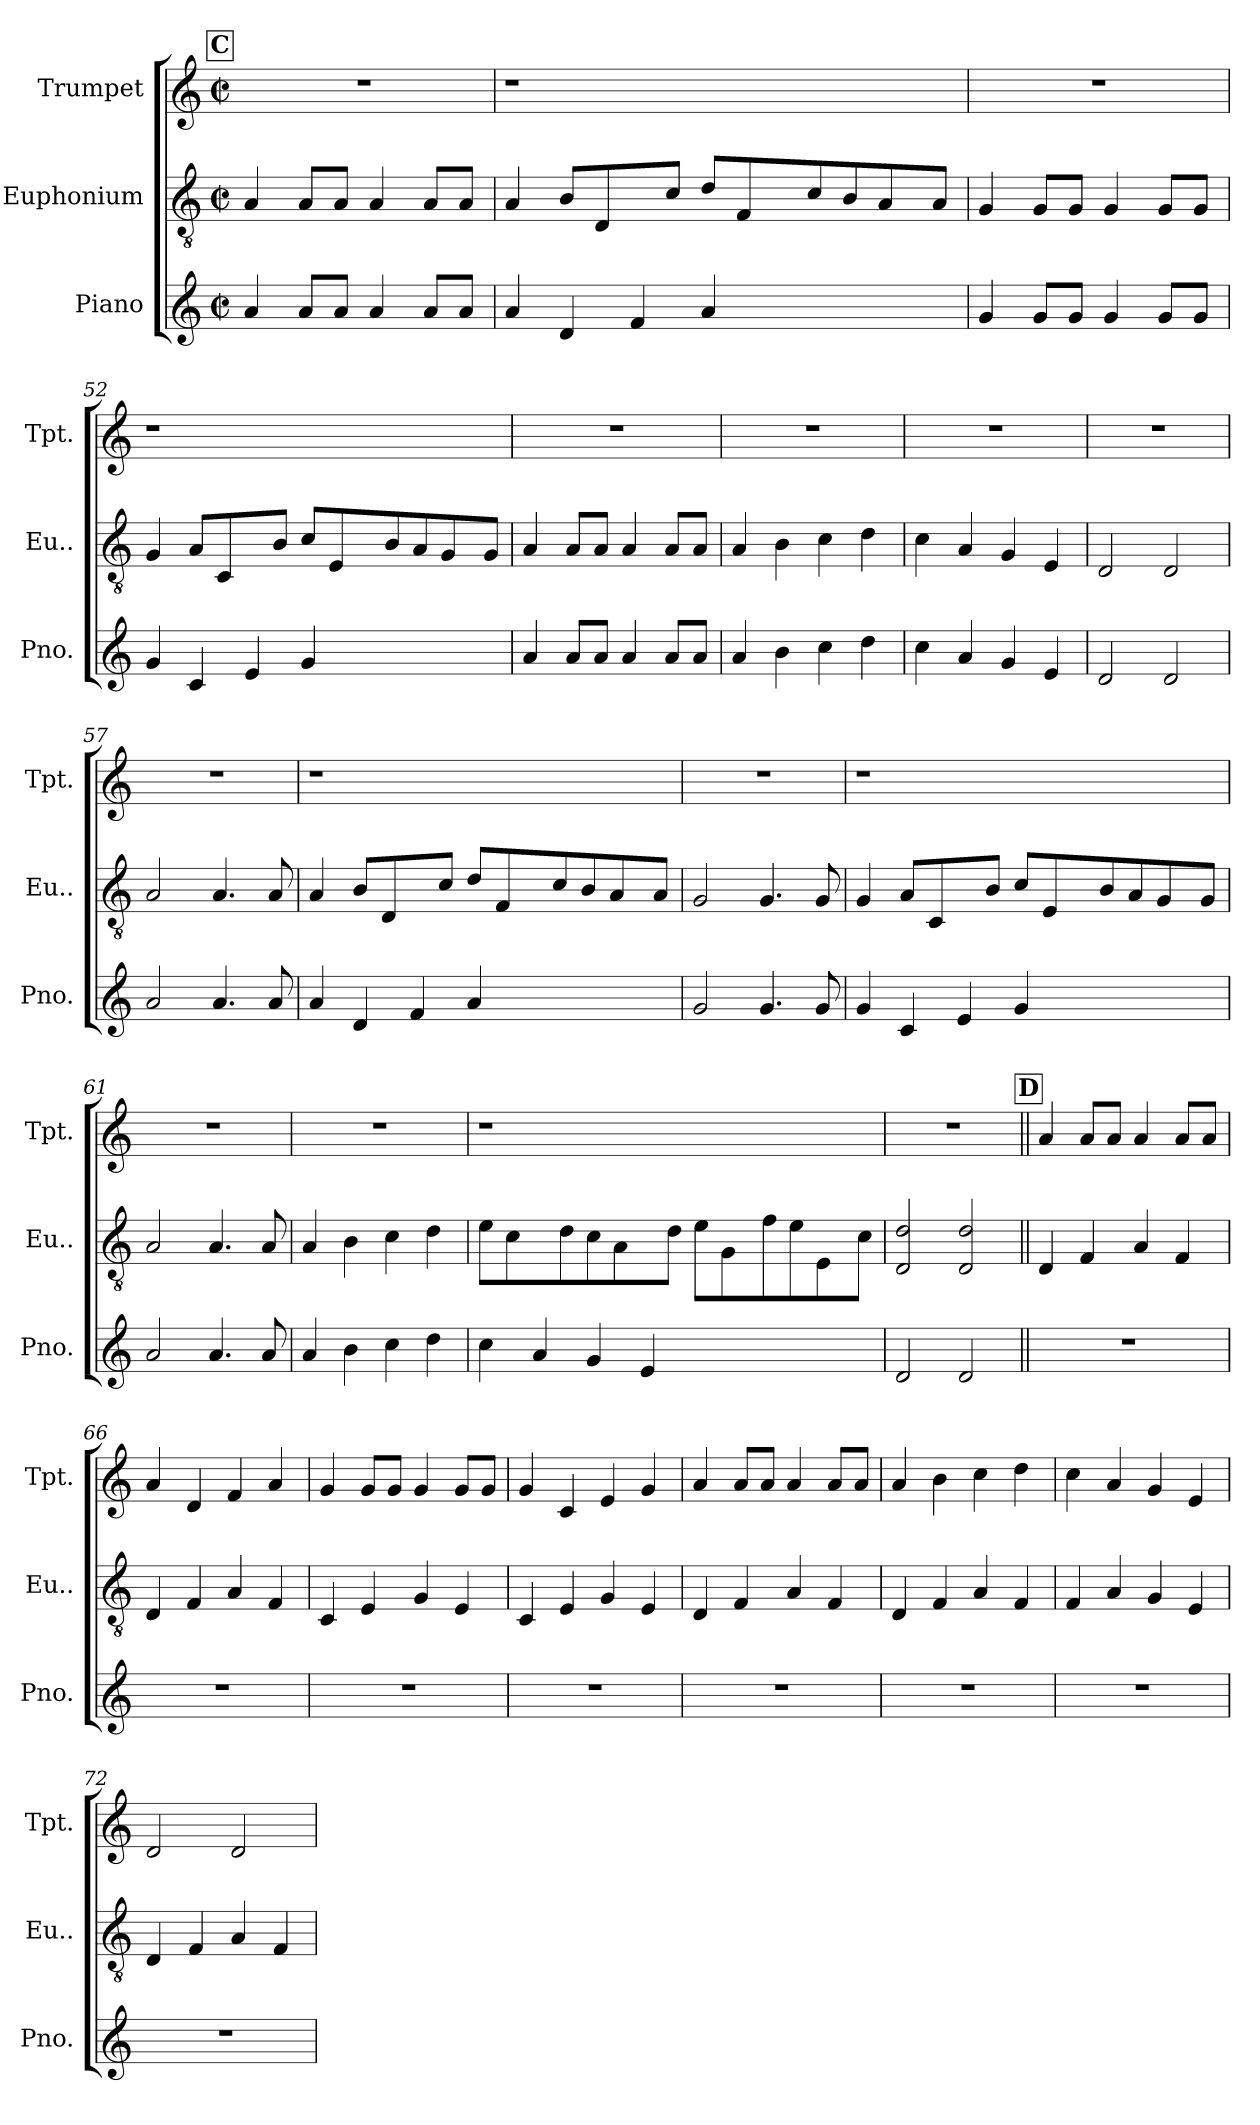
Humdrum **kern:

**kern	**kern	**kern
*part3	*part2	*part1
*staff3	*staff2	*staff1
*I"Piano	*I"Euphonium	*I"Trumpet
*I'Pno.	*I'Eu..	*I'Tpt.
*clefG2	*clefGv2	*clefG2
*	*ITrd1c2	*ITrd1c2
*k[]	*k[b-e-]	*k[b-e-]
*M2/2	*M2/2	*M2/2
*met(c|)	*met(c|)	*met(c|)
!!LO:REH:place=s1:a:B:fs=14:t=C
=49	=49	=49
4a	4G	1r
8aL	8GL	.
8aJ	8GJ	.
4a	4G	.
8aL	8GL	.
8aJ	8GJ	.
=50	=50	=50
4a	4G	1r
4d	8A!L	.
.	4C	.
4f	.	.
.	8B-!J	.
4a	8c!L	.
.	4E-	.
2.ryy	.	2.ryy
.	8B-!	.
.	8A!	.
.	4G	.
.	8G!J	.
=51	=51	=51
4g	4F	1r
8gL	8FL	.
8gJ	8FJ	.
4g	4F	.
8gL	8FL	.
8gJ	8FJ	.
=52	=52	=52
4g	4F	1r
4c	8G!L	.
.	4BB-	.
4e	.	.
.	8A!J	.
4g	8B-!L	.
.	4D	.
2.ryy	.	2.ryy
.	8A!	.
.	8G!	.
.	4F	.
.	8F!J	.
=53	=53	=53
4a	4G	1r
8aL	8GL	.
8aJ	8GJ	.
4a	4G	.
8aL	8GL	.
8aJ	8GJ	.
=54	=54	=54
4a	4G	1r
4b	4A	.
4cc	4B-	.
4dd	4c	.
=55	=55	=55
4cc	4B-	1r
4a	4G	.
4g	4F	.
4e	4D	.
=56	=56	=56
2d	2C	1r
2d	2C	.
=57	=57	=57
2a	2G	1r
4.a	4.G	.
8a	8G	.
=58	=58	=58
4a	4G	1r
4d	8A!L	.
.	4C	.
4f	.	.
.	8B-!J	.
4a	8c!L	.
.	4E-	.
2.ryy	.	2.ryy
.	8B-!	.
.	8A!	.
.	4G	.
.	8G!J	.
=59	=59	=59
2g	2F	1r
4.g	4.F	.
8g	8F	.
=60	=60	=60
4g	4F	1r
4c	8G!L	.
.	4BB-	.
4e	.	.
.	8A!J	.
4g	8B-!L	.
.	4D	.
2.ryy	.	2.ryy
.	8A!	.
.	8G!	.
.	4F	.
.	8F!J	.
=61	=61	=61
2a	2G	1r
4.a	4.G	.
8a	8G	.
=62	=62	=62
4a	4G	1r
4b	4A	.
4cc	4B-	.
4dd	4c	.
=63	=63	=63
4cc	8d!L	1r
.	4B-	.
4a	.	.
.	8c!	.
4g	8B-!	.
.	4G	.
4e	.	.
.	8c!J	.
1ryy	8d!L	1ryy
.	4F	.
.	8e-!	.
.	8d!	.
.	4D	.
.	8B-!J	.
=64	=64	=64
2d	2C 2c!	1r
2d	2C 2c!	.
!!LO:REH:place=s1:a:B:fs=14:t=D
=65||	=65||	=65||
1r	4C	4g
.	4E-	8gL
.	.	8gJ
.	4G	4g
.	4E-	8gL
.	.	8gJ
=66	=66	=66
1r	4C	4g
.	4E-	4c
.	4G	4e-
.	4E-	4g
=67	=67	=67
1r	4BB-	4f
.	4D	8fL
.	.	8fJ
.	4F	4f
.	4D	8fL
.	.	8fJ
=68	=68	=68
1r	4BB-	4f
.	4D	4B-
.	4F	4d
.	4D	4f
=69	=69	=69
1r	4C	4g
.	4E-	8gL
.	.	8gJ
.	4G	4g
.	4E-	8gL
.	.	8gJ
=70	=70	=70
1r	4C	4g
.	4E-	4a
.	4G	4b-
.	4E-	4cc
=71	=71	=71
1r	4E-	4b-
.	4G	4g
.	4F	4f
.	4D	4d
=72	=72	=72
1r	4C	2c
.	4E-	.
.	4G	2c
.	4E-	.
=	=	=
*-	*-	*-
